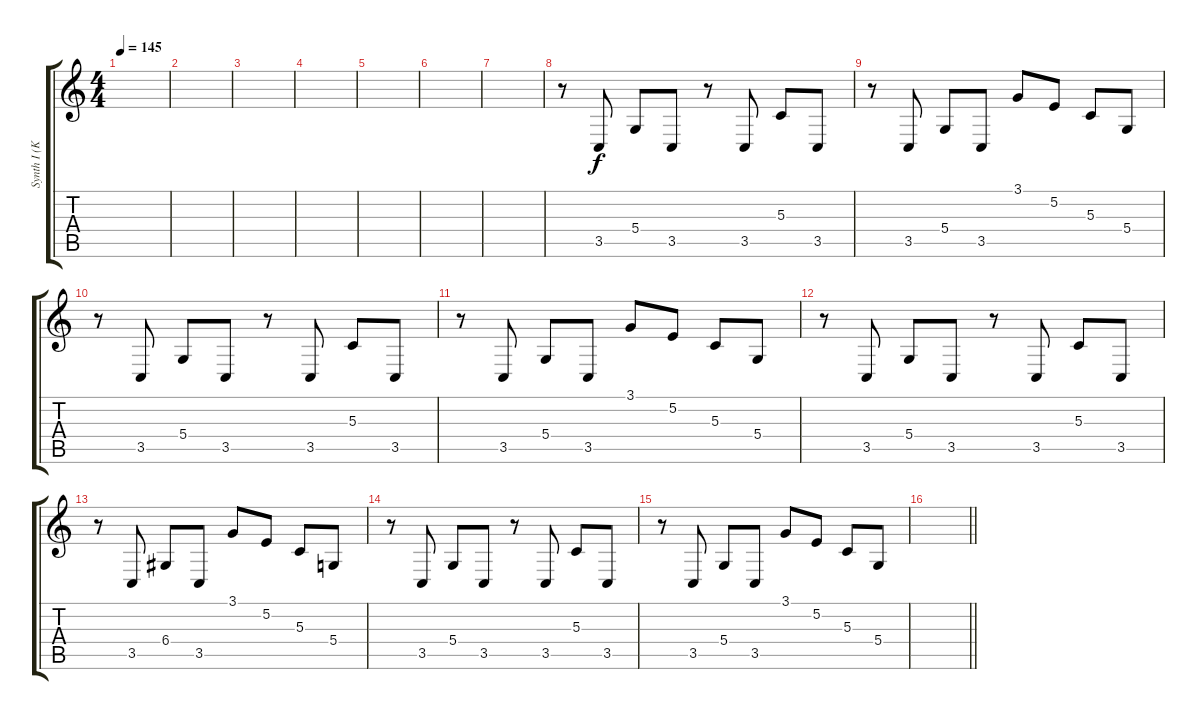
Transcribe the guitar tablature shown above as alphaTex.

\track ("Synth I (Kotobuki Tsumugi)" "Synth I (K") {instrument synthbrass1}
\staff {score tabs}
\tuning (E4 B3 G3 D3 A2 E2) {hide}
\ts (4 4)
\tempo 145
\clef g2
\ks c
|
|
|
|
|
|
|
r.8 3.5.8 5.4.8 3.5.8 r.8 3.5.8 5.3.8 3.5.8 |
r.8 3.5.8 5.4.8 3.5.8 3.1.8 5.2.8 5.3.8 5.4.8 |
r.8 3.5.8 5.4.8 3.5.8 r.8 3.5.8 5.3.8 3.5.8 |
r.8 3.5.8 5.4.8 3.5.8 3.1.8 5.2.8 5.3.8 5.4.8 |
r.8 3.5.8 5.4.8 3.5.8 r.8 3.5.8 5.3.8 3.5.8 |
r.8 3.5.8 6.4.8 3.5.8 3.1.8 5.2.8 5.3.8 5.4.8 |
r.8 3.5.8 5.4.8 3.5.8 r.8 3.5.8 5.3.8 3.5.8 |
r.8 3.5.8 5.4.8 3.5.8 3.1.8 5.2.8 5.3.8 5.4.8 |
\barLineRight lightlight
